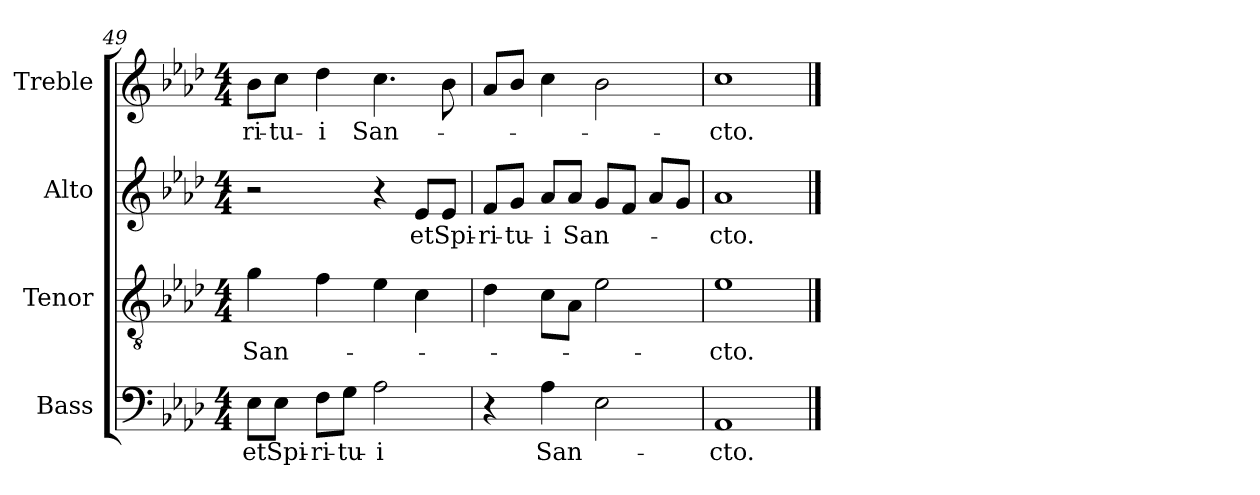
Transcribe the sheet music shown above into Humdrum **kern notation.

**kern	**text	**kern	**text	**kern	**text	**kern	**text
*part4	*part4	*part3	*part3	*part2	*part2	*part1	*part1
*staff4	*staff4	*staff3	*staff3	*staff2	*staff2	*staff1	*staff1
*I"Bass	*	*I"Tenor	*	*I"Alto	*	*I"Treble	*
*clefF4	*	*clefGv2	*	*clefG2	*	*clefG2	*
*	*	*ITrd7c12	*	*	*	*	*
*k[b-e-a-d-]	*	*k[b-e-a-d-]	*	*k[b-e-a-d-]	*	*k[b-e-a-d-]	*
*A-:	*	*A-:	*	*A-:	*	*A-:	*
*M4/4	*	*M4/4	*	*M4/4	*	*M4/4	*
=49	=49	=49	=49	=49	=49	=49	=49
!	!LO:LY:b:color=#000000	!	!	!	!	!	!
!	!	!	!LO:LY:b:color=#000000	!	!	!	!
!	!	!	!	!	!	!	!LO:LY:b:color=#000000
8E-i\L	et	4Gi\	San-	2r	.	8b-i\L	-ri-
!	!LO:LY:b:color=#000000	!	!	!	!	!	!
!	!	!	!	!	!	!	!LO:LY:b:color=#000000
8E-i\J	Spi-	.	.	.	.	8cci\J	-tu-
!	!LO:LY:b:color=#000000	!	!	!	!	!	!
!	!	!	!	!	!	!	!LO:LY:b:color=#000000
8Fi\L	-ri-	4Fi\	.	.	.	4dd-i\	-i
!	!LO:LY:b:color=#000000	!	!	!	!	!	!
8Gi\J	-tu-	.	.	.	.	.	.
!	!LO:LY:b:color=#000000	!	!	!	!	!	!
!	!	!	!	!	!	!	!LO:LY:b:color=#000000
2A-i\	-i	4E-i\	.	4r	.	4.cci\	San-
!	!	!	!	!	!LO:LY:b:color=#000000	!	!
.	.	4Ci\	.	8e-i/L	et	.	.
!	!	!	!	!	!LO:LY:b:color=#000000	!	!
.	.	.	.	8e-i/J	Spi-	8b-i\	.
=50	=50	=50	=50	=50	=50	=50	=50
!	!	!	!	!	!LO:LY:b:color=#000000	!	!
4r	.	4D-i\	.	8fi/L	-ri-	8a-i/L	.
!	!	!	!	!	!LO:LY:b:color=#000000	!	!
.	.	.	.	8gi/J	-tu-	8b-i/J	.
!	!LO:LY:b:color=#000000	!	!	!	!	!	!
!	!	!	!	!	!LO:LY:b:color=#000000	!	!
4A-i\	San-	8Ci\L	.	8a-i/L	-i	4cci\	.
!	!	!	!	!	!LO:LY:b:color=#000000	!	!
.	.	8AA-i\J	.	8a-i/J	San-	.	.
2E-i\	.	2E-i\	.	8gi/L	.	2b-i\	.
.	.	.	.	8fi/J	.	.	.
.	.	.	.	8a-i/L	.	.	.
.	.	.	.	8gi/J	.	.	.
=51	=51	=51	=51	=51	=51	=51	=51
!	!LO:LY:b:color=#000000	!	!	!	!	!	!
!	!	!	!LO:LY:b:color=#000000	!	!	!	!
!	!	!	!	!	!LO:LY:b:color=#000000	!	!
!	!	!	!	!	!	!	!LO:LY:b:color=#000000
1AA-i	-cto.	1E-i	-cto.	1a-i	-cto.	1cci	-cto.
==	==	==	==	==	==	==	==
*-	*-	*-	*-	*-	*-	*-	*-
